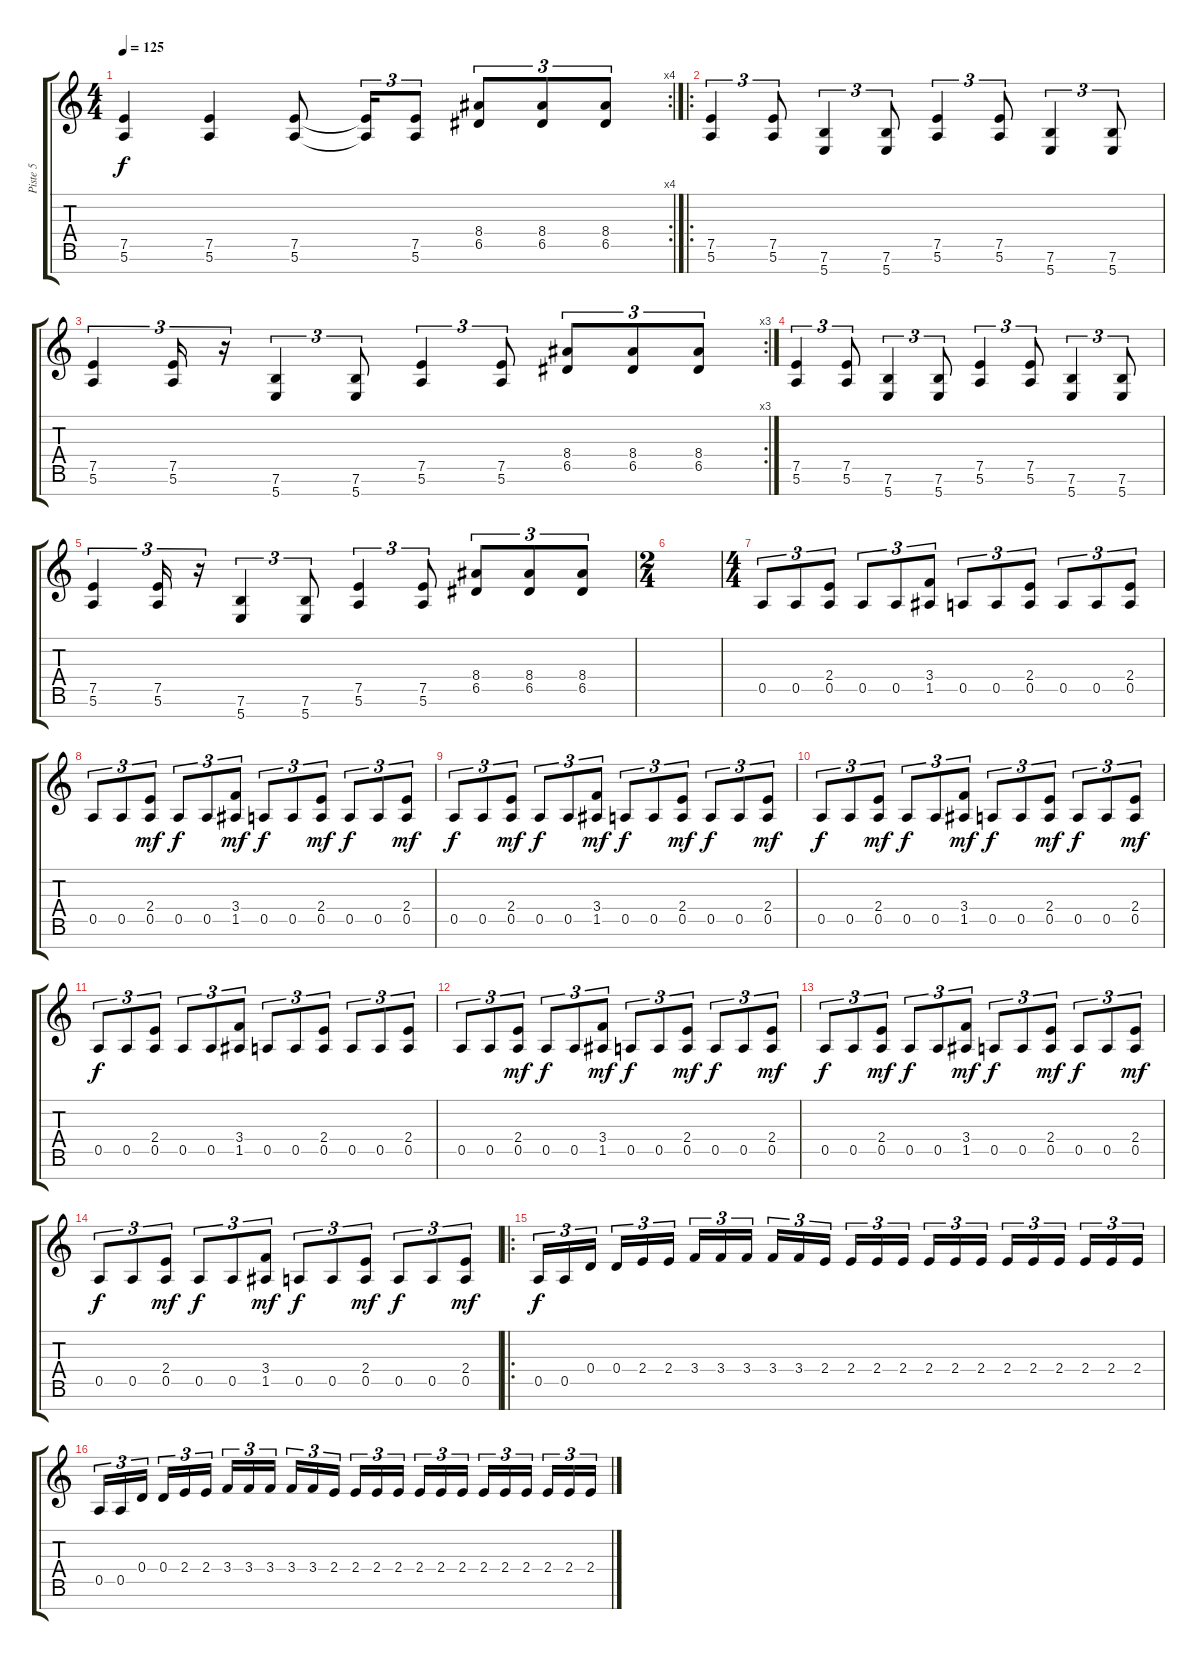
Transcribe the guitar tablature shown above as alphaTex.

\track ("Piste 5" "Piste 5") {instrument distortionguitar}
\staff {score tabs}
\tuning (E4 B3 G3 D3 A2 E2 B1) {hide}
\rc 4
\ts (4 4)
\tempo 125
\clef g2
\ks c
(7.5 5.6).4{dy f} (7.5 5.6).4 (7.5 5.6).8 (7.5{t} 5.6{t}).16{tu (3 2)} (7.5 5.6).8{tu (3 2)} (8.4 6.5).8{tu (3 2)} (8.4 6.5).8{tu (3 2)} (8.4 6.5).8{tu (3 2)} |
\ro
(7.5 5.6).4{tu (3 2)} (7.5 5.6).8{tu (3 2)} (7.6 5.7).4{tu (3 2)} (7.6 5.7).8{tu (3 2)} (7.5 5.6).4{tu (3 2)} (7.5 5.6).8{tu (3 2)} (7.6 5.7).4{tu (3 2)} (7.6 5.7).8{tu (3 2)} |
\rc 3
(7.5 5.6).4{tu (3 2)} (7.5 5.6).16{tu (3 2)} r.16{tu (3 2)} (7.6 5.7).4{tu (3 2)} (7.6 5.7).8{tu (3 2)} (7.5 5.6).4{tu (3 2)} (7.5 5.6).8{tu (3 2)} (8.4 6.5).8{tu (3 2)} (8.4 6.5).8{tu (3 2)} (8.4 6.5).8{tu (3 2)} |
(7.5 5.6).4{tu (3 2)} (7.5 5.6).8{tu (3 2)} (7.6 5.7).4{tu (3 2)} (7.6 5.7).8{tu (3 2)} (7.5 5.6).4{tu (3 2)} (7.5 5.6).8{tu (3 2)} (7.6 5.7).4{tu (3 2)} (7.6 5.7).8{tu (3 2)} |
(7.5 5.6).4{tu (3 2)} (7.5 5.6).16{tu (3 2)} r.16{tu (3 2)} (7.6 5.7).4{tu (3 2)} (7.6 5.7).8{tu (3 2)} (7.5 5.6).4{tu (3 2)} (7.5 5.6).8{tu (3 2)} (8.4 6.5).8{tu (3 2)} (8.4 6.5).8{tu (3 2)} (8.4 6.5).8{tu (3 2)} |
\ts (2 4)
|
\ts (4 4)
0.5.8{tu (3 2)} 0.5.8{tu (3 2)} (2.4 0.5).8{tu (3 2)} 0.5.8{tu (3 2)} 0.5.8{tu (3 2)} (3.4 1.5).8{tu (3 2)} 0.5.8{tu (3 2)} 0.5.8{tu (3 2)} (2.4 0.5).8{tu (3 2)} 0.5.8{tu (3 2)} 0.5.8{tu (3 2)} (2.4 0.5).8{tu (3 2)} |
0.5.8{tu (3 2)} 0.5.8{tu (3 2)} (2.4 0.5).8{tu (3 2) dy mf} 0.5.8{tu (3 2) dy f} 0.5.8{tu (3 2)} (3.4 1.5).8{tu (3 2) dy mf} 0.5.8{tu (3 2) dy f} 0.5.8{tu (3 2)} (2.4 0.5).8{tu (3 2) dy mf} 0.5.8{tu (3 2) dy f} 0.5.8{tu (3 2)} (2.4 0.5).8{tu (3 2) dy mf} |
0.5.8{tu (3 2) dy f} 0.5.8{tu (3 2)} (2.4 0.5).8{tu (3 2) dy mf} 0.5.8{tu (3 2) dy f} 0.5.8{tu (3 2)} (3.4 1.5).8{tu (3 2) dy mf} 0.5.8{tu (3 2) dy f} 0.5.8{tu (3 2)} (2.4 0.5).8{tu (3 2) dy mf} 0.5.8{tu (3 2) dy f} 0.5.8{tu (3 2)} (2.4 0.5).8{tu (3 2) dy mf} |
0.5.8{tu (3 2) dy f} 0.5.8{tu (3 2)} (2.4 0.5).8{tu (3 2) dy mf} 0.5.8{tu (3 2) dy f} 0.5.8{tu (3 2)} (3.4 1.5).8{tu (3 2) dy mf} 0.5.8{tu (3 2) dy f} 0.5.8{tu (3 2)} (2.4 0.5).8{tu (3 2) dy mf} 0.5.8{tu (3 2) dy f} 0.5.8{tu (3 2)} (2.4 0.5).8{tu (3 2) dy mf} |
0.5.8{tu (3 2) dy f} 0.5.8{tu (3 2)} (2.4 0.5).8{tu (3 2)} 0.5.8{tu (3 2)} 0.5.8{tu (3 2)} (3.4 1.5).8{tu (3 2)} 0.5.8{tu (3 2)} 0.5.8{tu (3 2)} (2.4 0.5).8{tu (3 2)} 0.5.8{tu (3 2)} 0.5.8{tu (3 2)} (2.4 0.5).8{tu (3 2)} |
0.5.8{tu (3 2)} 0.5.8{tu (3 2)} (2.4 0.5).8{tu (3 2) dy mf} 0.5.8{tu (3 2) dy f} 0.5.8{tu (3 2)} (3.4 1.5).8{tu (3 2) dy mf} 0.5.8{tu (3 2) dy f} 0.5.8{tu (3 2)} (2.4 0.5).8{tu (3 2) dy mf} 0.5.8{tu (3 2) dy f} 0.5.8{tu (3 2)} (2.4 0.5).8{tu (3 2) dy mf} |
0.5.8{tu (3 2) dy f} 0.5.8{tu (3 2)} (2.4 0.5).8{tu (3 2) dy mf} 0.5.8{tu (3 2) dy f} 0.5.8{tu (3 2)} (3.4 1.5).8{tu (3 2) dy mf} 0.5.8{tu (3 2) dy f} 0.5.8{tu (3 2)} (2.4 0.5).8{tu (3 2) dy mf} 0.5.8{tu (3 2) dy f} 0.5.8{tu (3 2)} (2.4 0.5).8{tu (3 2) dy mf} |
0.5.8{tu (3 2) dy f} 0.5.8{tu (3 2)} (2.4 0.5).8{tu (3 2) dy mf} 0.5.8{tu (3 2) dy f} 0.5.8{tu (3 2)} (3.4 1.5).8{tu (3 2) dy mf} 0.5.8{tu (3 2) dy f} 0.5.8{tu (3 2)} (2.4 0.5).8{tu (3 2) dy mf} 0.5.8{tu (3 2) dy f} 0.5.8{tu (3 2)} (2.4 0.5).8{tu (3 2) dy mf} |
\ro
0.5.16{tu (3 2) dy f} 0.5.16{tu (3 2)} 0.4.16{tu (3 2)} 0.4.16{tu (3 2)} 2.4.16{tu (3 2)} 2.4.16{tu (3 2)} 3.4.16{tu (3 2)} 3.4.16{tu (3 2)} 3.4.16{tu (3 2)} 3.4.16{tu (3 2)} 3.4.16{tu (3 2)} 2.4.16{tu (3 2)} 2.4.16{tu (3 2)} 2.4.16{tu (3 2)} 2.4.16{tu (3 2)} 2.4.16{tu (3 2)} 2.4.16{tu (3 2)} 2.4.16{tu (3 2)} 2.4.16{tu (3 2)} 2.4.16{tu (3 2)} 2.4.16{tu (3 2)} 2.4.16{tu (3 2)} 2.4.16{tu (3 2)} 2.4.16{tu (3 2)} |
0.5.16{tu (3 2)} 0.5.16{tu (3 2)} 0.4.16{tu (3 2)} 0.4.16{tu (3 2)} 2.4.16{tu (3 2)} 2.4.16{tu (3 2)} 3.4.16{tu (3 2)} 3.4.16{tu (3 2)} 3.4.16{tu (3 2)} 3.4.16{tu (3 2)} 3.4.16{tu (3 2)} 2.4.16{tu (3 2)} 2.4.16{tu (3 2)} 2.4.16{tu (3 2)} 2.4.16{tu (3 2)} 2.4.16{tu (3 2)} 2.4.16{tu (3 2)} 2.4.16{tu (3 2)} 2.4.16{tu (3 2)} 2.4.16{tu (3 2)} 2.4.16{tu (3 2)} 2.4.16{tu (3 2)} 2.4.16{tu (3 2)} 2.4.16{tu (3 2)}
